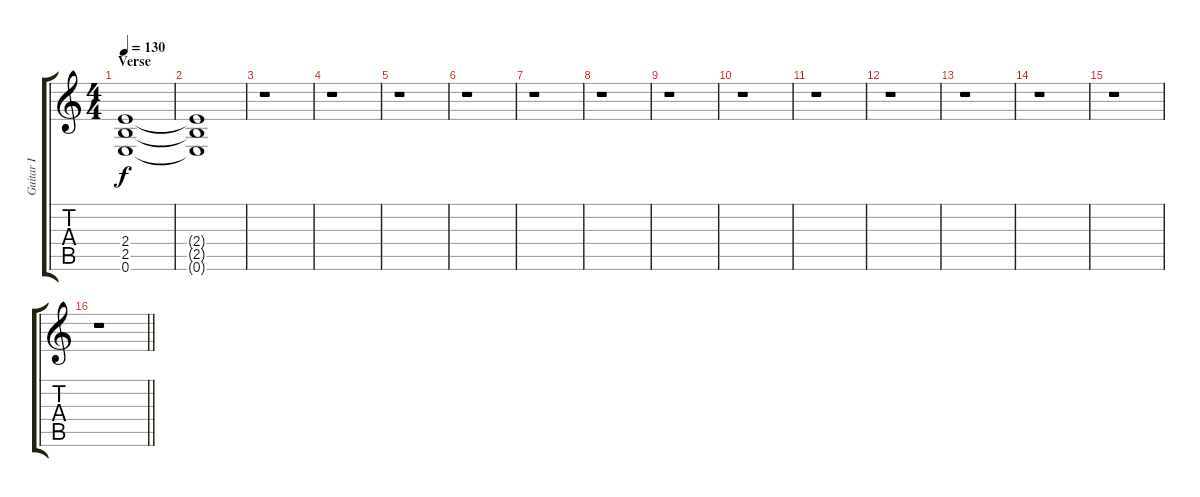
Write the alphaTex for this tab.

\track ("Guitar I" "Guitar I") {instrument distortionguitar}
\staff {score tabs}
\tuning (E4 B3 G3 D3 A2 E2) {hide}
\ts (4 4)
\section ("" "Verse")
\tempo 130
\clef g2
\ks c
(2.4 2.5 0.6).1{dy f volume 0} |
(2.4{t} 2.5{t} 0.6{t}).1 |
r.1 |
r.1 |
r.1 |
r.1 |
r.1 |
r.1 |
r.1 |
r.1 |
r.1 |
r.1 |
r.1 |
r.1 |
r.1 |
\barLineRight lightlight
r.1
